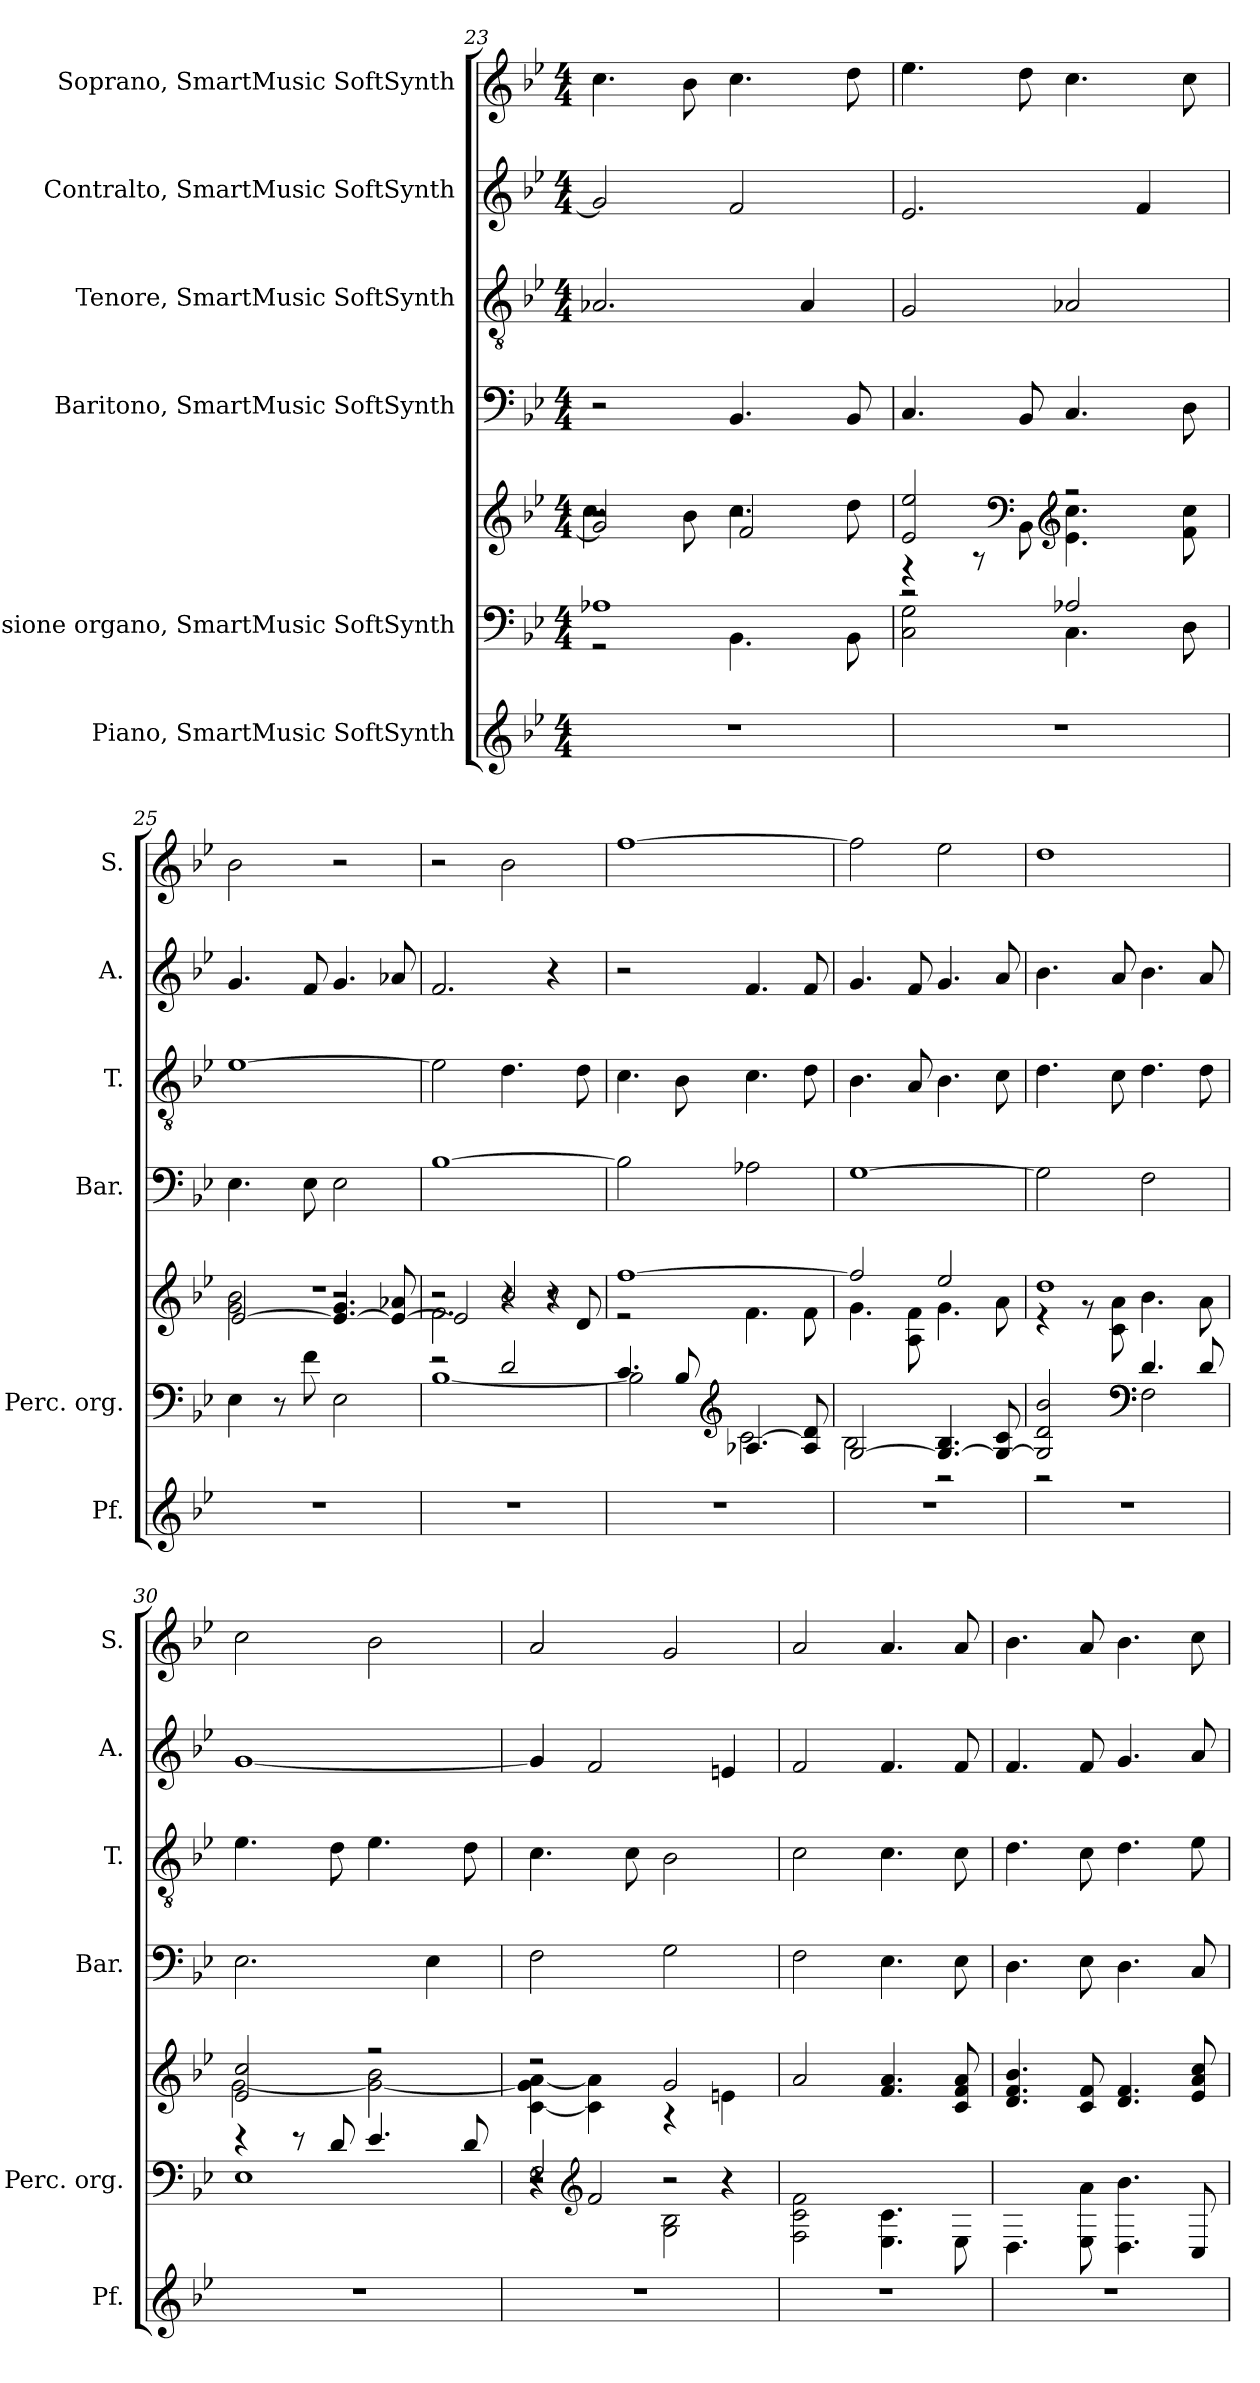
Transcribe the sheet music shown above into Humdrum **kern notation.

**kern	**kern	**kern	**kern	**kern	**kern	**kern
*part6	*part5	*part5	*part4	*part3	*part2	*part1
*staff7	*staff6	*staff5	*staff4	*staff3	*staff2	*staff1
*I"Piano, SmartMusic SoftSynth	*I"Percussione organo, SmartMusic SoftSynth	*	*I"Baritono, SmartMusic SoftSynth	*I"Tenore, SmartMusic SoftSynth	*I"Contralto, SmartMusic SoftSynth	*I"Soprano, SmartMusic SoftSynth
*I'Pf.	*I'Perc. org.	*	*I'Bar.	*I'T.	*I'A.	*I'S.
*clefG2	*clefF4	*clefG2	*clefF4	*clefGv2	*clefG2	*clefG2
*k[b-e-]	*k[b-e-]	*k[b-e-]	*k[b-e-]	*k[b-e-]	*k[b-e-]	*k[b-e-]
*M4/4	*M4/4	*M4/4	*M4/4	*M4/4	*M4/4	*M4/4
=23	=23	=23	=23	=23	=23	=23
*	*^	*^	*	*	*	*
*	*	*	*	*^	*	*	*	*
1r	1A-X	2r	2g/]	4.cc\	2r	2r	2.A-X/	2g/]	4.cc\
.	.	.	.	8b-\	.	.	.	.	8b-\
.	.	4.BB-\	2r	4.cc\	2f/	4.BB-/	.	2f/	4.cc\
.	.	.	.	.	.	.	4A-/	.	.
.	.	8BB-\	.	8dd\	.	8BB-/	.	.	8dd\
*	*	*	*	*v	*v	*	*	*	*
!!LO:PB:g=z
=24	=24	=24	=24	=24	=24	=24	=24	=24
1r	2r	2C\ 2G\	2e-/ 2ee-/	4r	4.C/	2G/	2.e-/	4.ee-\
.	.	.	.	8r	.	.	.	.
*	*	*	*clefF4	*	*	*	*	*
.	.	.	.	8BB-\	8BB-/	.	.	8dd\
*	*	*	*clefG2	*	*	*	*	*
.	2A-X/	4.C\	2r	4.e-\ 4.cc\	4.C/	2A-X/	.	4.cc\
.	.	.	.	.	.	.	4f/	.
.	.	8D\	.	8f\ 8cc\	8D\	.	.	8cc\
*	*v	*v	*	*	*	*	*	*
=25	=25	=25	=25	=25	=25	=25	=25
*	*	*	*^	*	*	*	*
1r	4E-\	1r	2g\ 2b-\	[2e-/	4.E-\	[1e-	4.g/	2b-\
.	8r	.	.	.	.	.	.	.
.	8f\	.	.	.	8E-\	.	8f/	.
.	2E-\	.	2r	4.e-/_ 4.g/	2E-\	.	4.g/	2r
.	.	.	.	8e-/_ 8a-X/	.	.	8a-X/	.
=26	=26	=26	=26	=26	=26	=26	=26	=26
*	*^	*	*	*	*	*	*	*
1r	2r	[1B-	2r	2.f\	2e-/]	[1B-	2e-\]	2.f/	2r
.	2d/	.	2b-/	.	4r	.	4.d\	.	2b-\
.	.	.	.	4r	8r	.	.	4r	.
.	.	.	.	.	8d/	.	8d\	.	.
*	*	*	*	*v	*v	*	*	*	*
=27	=27	=27	=27	=27	=27	=27	=27	=27
1r	4.c/	2B-\]	[1ff	2r	2B-\]	4.c\	2r	[1ff
.	8B-/	.	.	.	.	8B-\	.	.
*	*clefG2	*	*	*	*	*	*	*
.	[4.A-X/	2c\	.	4.f\	2A-X\	4.c\	4.f/	.
.	8A-/] 8d/	.	.	8f\	.	8d\	8f/	.
!!LO:PB:g=z
=28	=28	=28	=28	=28	=28	=28	=28	=28
1r	[2G/	2B-\	2ff/]	4.g\	[1G	4.B-\	4.g/	2ff\]
.	.	.	.	8A\ 8f\	.	8A/	8f/	.
.	4.G/_ 4.B-/	2r	2ee-/	4.g\	.	4.B-\	4.g/	2ee-\
.	8G/_ 8c/	.	.	8a\	.	8c\	8a/	.
=29	=29	=29	=29	=29	=29	=29	=29	=29
1r	2G/] 2d/ 2b-/	2r	1dd	4r	2G\]	4.d\	4.b-\	1dd
.	.	.	.	8r	.	.	.	.
.	.	.	.	8c\ 8a\	.	8c\	8a/	.
*	*clefF4	*	*	*	*	*	*	*
.	4.d/	2F\	.	4.b-\	2F\	4.d\	4.b-\	.
.	8d/	.	.	8a\	.	8d\	8a/	.
=30	=30	=30	=30	=30	=30	=30	=30	=30
1r	4r	1E-	2e-/ 2cc/	[2g\	2.E-\	4.e-\	[1g	2cc\
.	8r	.	.	.	.	.	.	.
.	8d/	.	.	.	.	8d\	.	.
.	4.e-/	.	2r	2g\_ 2b-\	.	4.e-\	.	2b-\
.	.	.	.	.	4E-\	.	.	.
.	8d/	.	.	.	.	8d\	.	.
=31	=31	=31	=31	=31	=31	=31	=31	=31
*	*	*^	*	*	*	*	*	*
1r	4r	2r	2F/	2r	[4c\ 4g\] [4a\	2F\	4.c\	4g/]	2a/
*	*clefG2	*	*	*	*	*	*	*	*
.	2f/	.	.	.	4c\] 4a\]	.	.	2f/	.
.	.	.	.	.	.	.	8c\	.	.
.	.	2G\ 2B-\	2r	2g/	4r	2G\	2B-\	.	2g/
.	4r	.	.	.	4en\	.	.	4en/	.
*	*v	*v	*v	*	*	*	*	*	*
*	*	*v	*v	*	*	*	*
=32	=32	=32	=32	=32	=32	=32
1r	2F\ 2c\ 2f\	2a/	2F\	2c\	2f/	2a/
.	4.E-\ 4.c\	4.f/ 4.a/	4.E-\	4.c\	4.f/	4.a/
.	8E-\	8c/ 8f/ 8a/	8E-\	8c\	8f/	8a/
!!LO:PB:g=z
=33	=33	=33	=33	=33	=33	=33
1r	4.D\	4.d/ 4.f/ 4.b-/	4.D\	4.d\	4.f/	4.b-\
.	8E-\ 8a\	8c/ 8f/	8E-\	8c\	8f/	8a/
.	4.D\ 4.b-\	4.d/ 4.f/	4.D\	4.d\	4.g/	4.b-\
.	8C/	8e-/ 8a/ 8cc/	8C/	8e-\	8a/	8cc\
=	=	=	=	=	=	=
*-	*-	*-	*-	*-	*-	*-
